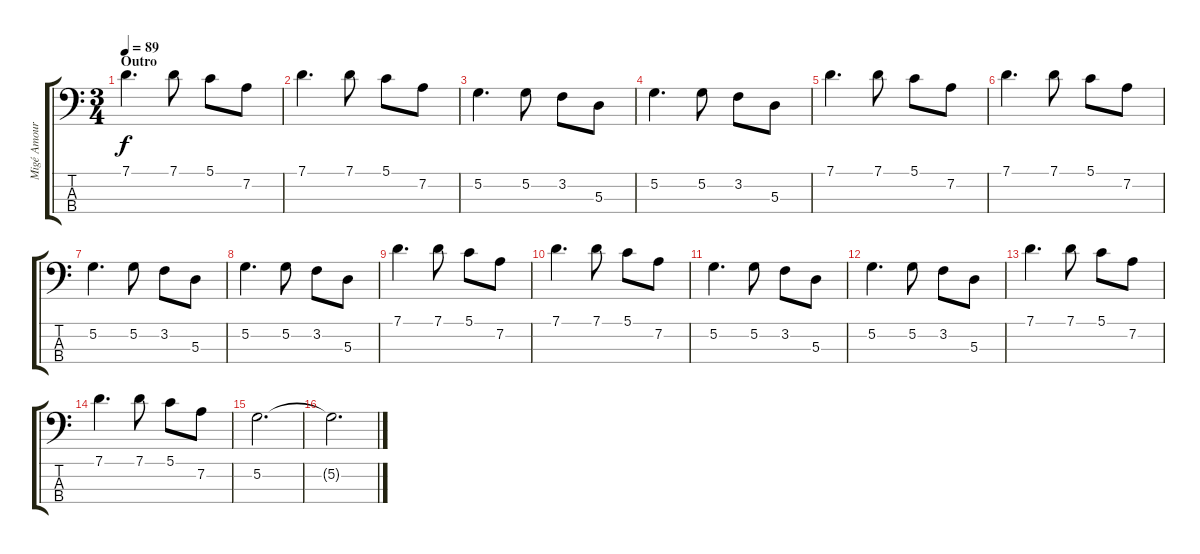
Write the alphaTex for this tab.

\track ("Migé Amour (Bass)" "Migé Amour") {instrument acousticbass}
\staff {score tabs}
\tuning (G2 D2 A1 E1) {hide}
\ts (3 4)
\section ("" "Outro")
\tempo 89
\clef f4
\ks c
7.1.4{d dy f} 7.1.8 5.1.8 7.2.8 |
7.1.4{d} 7.1.8 5.1.8 7.2.8 |
5.2.4{d} 5.2.8 3.2.8 5.3.8 |
5.2.4{d} 5.2.8 3.2.8 5.3.8 |
7.1.4{d} 7.1.8 5.1.8 7.2.8 |
7.1.4{d} 7.1.8 5.1.8 7.2.8 |
5.2.4{d} 5.2.8 3.2.8 5.3.8 |
5.2.4{d} 5.2.8 3.2.8 5.3.8 |
7.1.4{d} 7.1.8 5.1.8 7.2.8 |
7.1.4{d} 7.1.8 5.1.8 7.2.8 |
5.2.4{d} 5.2.8 3.2.8 5.3.8 |
5.2.4{d} 5.2.8 3.2.8 5.3.8 |
7.1.4{d} 7.1.8 5.1.8 7.2.8 |
7.1.4{d} 7.1.8 5.1.8 7.2.8 |
5.2.2{d} |
5.2{t}.2{d}
